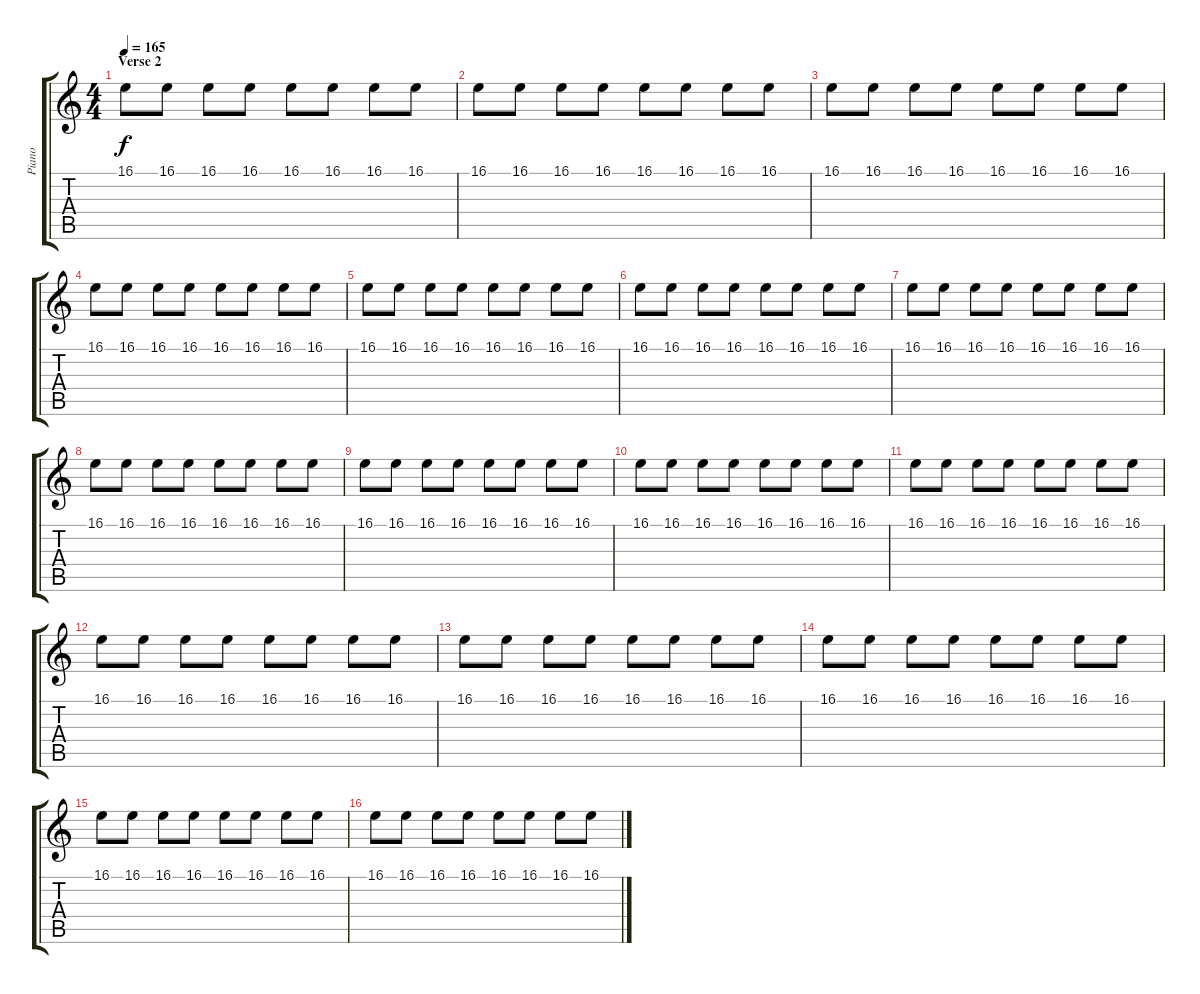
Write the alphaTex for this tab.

\track ("Piano" "Piano") {instrument brightacousticpiano}
\staff {score tabs}
\tuning (C4 G3 Eb3 Bb2 F2 C2) {hide}
\ts (4 4)
\section ("" "Verse 2")
\tempo 165
\clef g2
\ks c
16.1.8{dy f} 16.1.8 16.1.8 16.1.8 16.1.8 16.1.8 16.1.8 16.1.8 |
16.1.8 16.1.8 16.1.8 16.1.8 16.1.8 16.1.8 16.1.8 16.1.8 |
16.1.8 16.1.8 16.1.8 16.1.8 16.1.8 16.1.8 16.1.8 16.1.8 |
16.1.8 16.1.8 16.1.8 16.1.8 16.1.8 16.1.8 16.1.8 16.1.8 |
16.1.8 16.1.8 16.1.8 16.1.8 16.1.8 16.1.8 16.1.8 16.1.8 |
16.1.8 16.1.8 16.1.8 16.1.8 16.1.8 16.1.8 16.1.8 16.1.8 |
16.1.8 16.1.8 16.1.8 16.1.8 16.1.8 16.1.8 16.1.8 16.1.8 |
16.1.8 16.1.8 16.1.8 16.1.8 16.1.8 16.1.8 16.1.8 16.1.8 |
16.1.8 16.1.8 16.1.8 16.1.8 16.1.8 16.1.8 16.1.8 16.1.8 |
16.1.8 16.1.8 16.1.8 16.1.8 16.1.8 16.1.8 16.1.8 16.1.8 |
16.1.8 16.1.8 16.1.8 16.1.8 16.1.8 16.1.8 16.1.8 16.1.8 |
16.1.8 16.1.8 16.1.8 16.1.8 16.1.8 16.1.8 16.1.8 16.1.8 |
16.1.8 16.1.8 16.1.8 16.1.8 16.1.8 16.1.8 16.1.8 16.1.8 |
16.1.8 16.1.8 16.1.8 16.1.8 16.1.8 16.1.8 16.1.8 16.1.8 |
16.1.8 16.1.8 16.1.8 16.1.8 16.1.8 16.1.8 16.1.8 16.1.8 |
16.1.8 16.1.8 16.1.8 16.1.8 16.1.8 16.1.8 16.1.8 16.1.8
